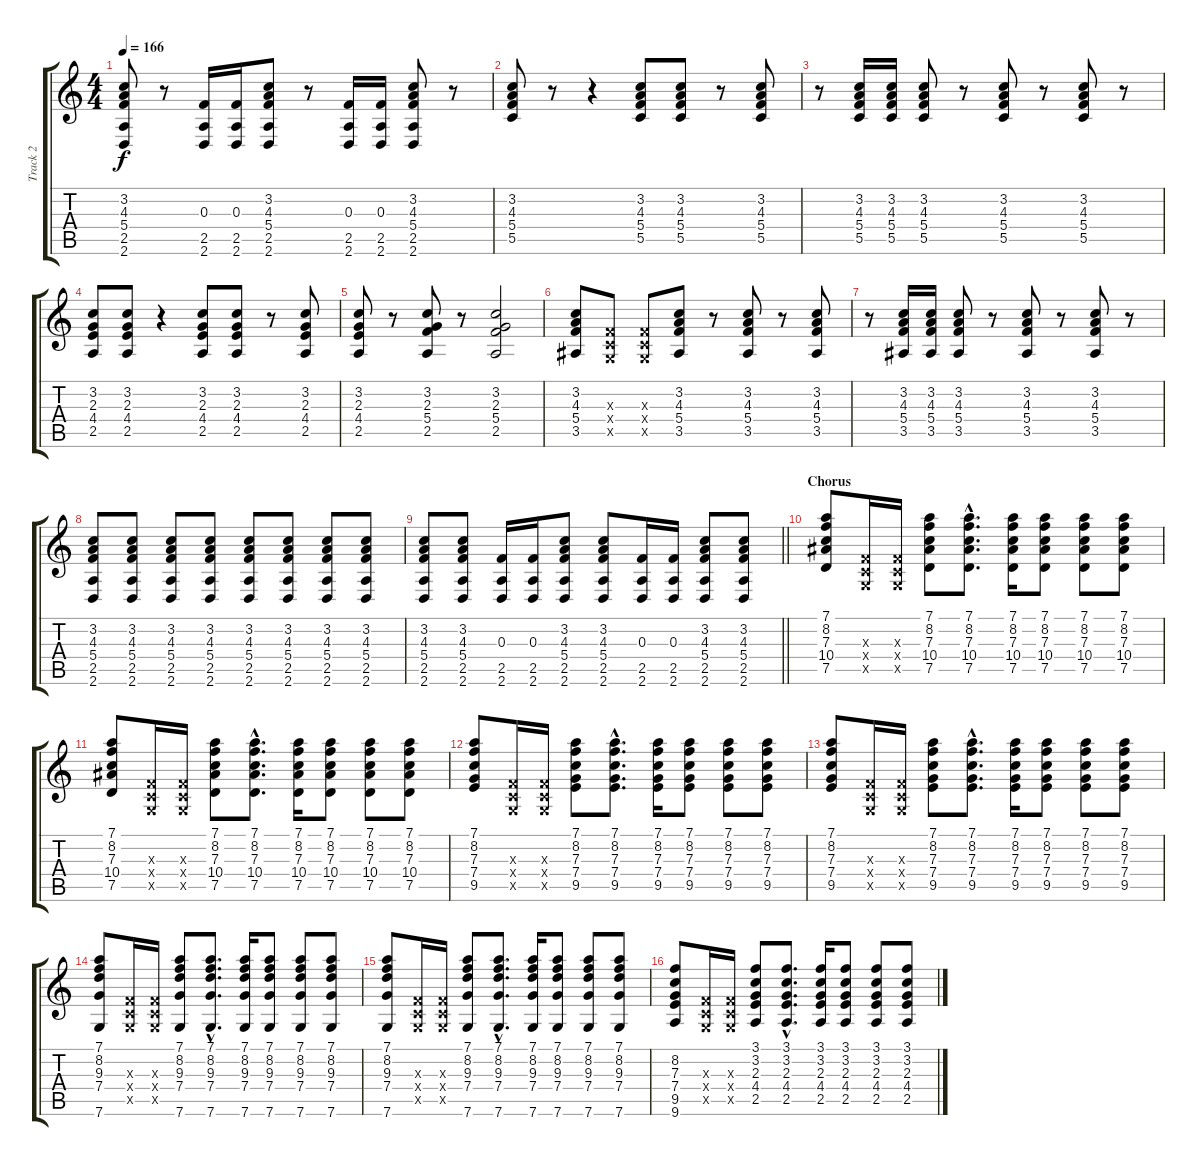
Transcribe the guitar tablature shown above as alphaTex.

\track ("Track 2" "Track 2") {instrument electricguitarjazz}
\staff {score tabs}
\tuning (D4 A3 F3 C3 G2 C2) {hide}
\ts (4 4)
\tempo 166
\clef g2
\ks c
(3.2 4.3 5.4 2.5 2.6).8{dy f} r.8 (0.3 2.5 2.6).16 (0.3 2.5 2.6).16 (3.2 4.3 5.4 2.5 2.6).8 r.8 (0.3 2.5 2.6).16 (0.3 2.5 2.6).16 (3.2 4.3 5.4 2.5 2.6).8 r.8 |
(3.2 4.3 5.4 5.5).8 r.8 r.4 (3.2 4.3 5.4 5.5).8 (3.2 4.3 5.4 5.5).8 r.8 (3.2 4.3 5.4 5.5).8 |
r.8 (3.2 4.3 5.4 5.5).16 (3.2 4.3 5.4 5.5).16 (3.2 4.3 5.4 5.5).8 r.8 (3.2 4.3 5.4 5.5).8 r.8 (3.2 4.3 5.4 5.5).8 r.8 |
(3.2 2.3 4.4 2.5).8 (3.2 2.3 4.4 2.5).8 r.4 (3.2 2.3 4.4 2.5).8 (3.2 2.3 4.4 2.5).8 r.8 (3.2 2.3 4.4 2.5).8 |
(3.2 2.3 4.4 2.5).8 r.8 (3.2 2.3 5.4 2.5).8 r.8 (3.2 2.3 5.4 2.5).2 |
(3.2 4.3 5.4 3.5).8 (0.3{x} 0.4{x} 0.5{x}).8 (0.3{x} 0.4{x} 0.5{x}).8 (3.2 4.3 5.4 3.5).8 r.8 (3.2 4.3 5.4 3.5).8 r.8 (3.2 4.3 5.4 3.5).8 |
r.8 (3.2 4.3 5.4 3.5).16 (3.2 4.3 5.4 3.5).16 (3.2 4.3 5.4 3.5).8 r.8 (3.2 4.3 5.4 3.5).8 r.8 (3.2 4.3 5.4 3.5).8 r.8 |
(3.2 4.3 5.4 2.5 2.6).8 (3.2 4.3 5.4 2.5 2.6).8 (3.2 4.3 5.4 2.5 2.6).8 (3.2 4.3 5.4 2.5 2.6).8 (3.2 4.3 5.4 2.5 2.6).8 (3.2 4.3 5.4 2.5 2.6).8 (3.2 4.3 5.4 2.5 2.6).8 (3.2 4.3 5.4 2.5 2.6).8 |
\barLineRight lightlight
(3.2 4.3 5.4 2.5 2.6).8 (3.2 4.3 5.4 2.5 2.6).8 (0.3 2.5 2.6).16 (0.3 2.5 2.6).16 (3.2 4.3 5.4 2.5 2.6).8 (3.2 4.3 5.4 2.5 2.6).8 (0.3 2.5 2.6).16 (0.3 2.5 2.6).16 (3.2 4.3 5.4 2.5 2.6).8 (3.2 4.3 5.4 2.5 2.6).8 |
\section ("" "Chorus")
(7.1 8.2 7.3 10.4 7.5).8{instrument overdrivenguitar} (0.3{x} 0.4{x} 0.5{x}).16 (0.3{x} 0.4{x} 0.5{x}).16 (7.1 8.2 7.3 10.4 7.5).8 (7.1{hac} 8.2{hac} 7.3{hac} 10.4{hac} 7.5{hac}).8{d} (7.1 8.2 7.3 10.4 7.5).16 (7.1 8.2 7.3 10.4 7.5).8 (7.1 8.2 7.3 10.4 7.5).8 (7.1 8.2 7.3 10.4 7.5).8 |
(7.1 8.2 7.3 10.4 7.5).8 (0.3{x} 0.4{x} 0.5{x}).16 (0.3{x} 0.4{x} 0.5{x}).16 (7.1 8.2 7.3 10.4 7.5).8 (7.1{hac} 8.2{hac} 7.3{hac} 10.4{hac} 7.5{hac}).8{d} (7.1 8.2 7.3 10.4 7.5).16 (7.1 8.2 7.3 10.4 7.5).8 (7.1 8.2 7.3 10.4 7.5).8 (7.1 8.2 7.3 10.4 7.5).8 |
(7.1 8.2 7.3 7.4 9.5).8 (0.3{x} 0.4{x} 0.5{x}).16 (0.3{x} 0.4{x} 0.5{x}).16 (7.1 8.2 7.3 7.4 9.5).8 (7.1{hac} 8.2{hac} 7.3{hac} 7.4{hac} 9.5{hac}).8{d} (7.1 8.2 7.3 7.4 9.5).16 (7.1 8.2 7.3 7.4 9.5).8 (7.1 8.2 7.3 7.4 9.5).8 (7.1 8.2 7.3 7.4 9.5).8 |
(7.1 8.2 7.3 7.4 9.5).8 (0.3{x} 0.4{x} 0.5{x}).16 (0.3{x} 0.4{x} 0.5{x}).16 (7.1 8.2 7.3 7.4 9.5).8 (7.1{hac} 8.2{hac} 7.3{hac} 7.4{hac} 9.5{hac}).8{d} (7.1 8.2 7.3 7.4 9.5).16 (7.1 8.2 7.3 7.4 9.5).8 (7.1 8.2 7.3 7.4 9.5).8 (7.1 8.2 7.3 7.4 9.5).8 |
(7.1 8.2 9.3 7.4 7.6).8 (0.3{x} 0.4{x} 0.5{x}).16 (0.3{x} 0.4{x} 0.5{x}).16 (7.1 8.2 9.3 7.4 7.6).8 (7.1{hac} 8.2{hac} 9.3{hac} 7.4{hac} 7.6{hac}).8{d} (7.1 8.2 9.3 7.4 7.6).16 (7.1 8.2 9.3 7.4 7.6).8 (7.1 8.2 9.3 7.4 7.6).8 (7.1 8.2 9.3 7.4 7.6).8 |
(7.1 8.2 9.3 7.4 7.6).8 (0.3{x} 0.4{x} 0.5{x}).16 (0.3{x} 0.4{x} 0.5{x}).16 (7.1 8.2 9.3 7.4 7.6).8 (7.1{hac} 8.2{hac} 9.3{hac} 7.4{hac} 7.6{hac}).8{d} (7.1 8.2 9.3 7.4 7.6).16 (7.1 8.2 9.3 7.4 7.6).8 (7.1 8.2 9.3 7.4 7.6).8 (7.1 8.2 9.3 7.4 7.6).8 |
(8.2 7.3 7.4 9.5 9.6).8 (0.3{x} 0.4{x} 0.5{x}).16 (0.3{x} 0.4{x} 0.5{x}).16 (3.1 3.2 2.3 4.4 2.5).8 (3.1{hac} 3.2{hac} 2.3{hac} 4.4{hac} 2.5{hac}).8{d} (3.1 3.2 2.3 4.4 2.5).16 (3.1 3.2 2.3 4.4 2.5).8 (3.1 3.2 2.3 4.4 2.5).8 (3.1 3.2 2.3 4.4 2.5).8
